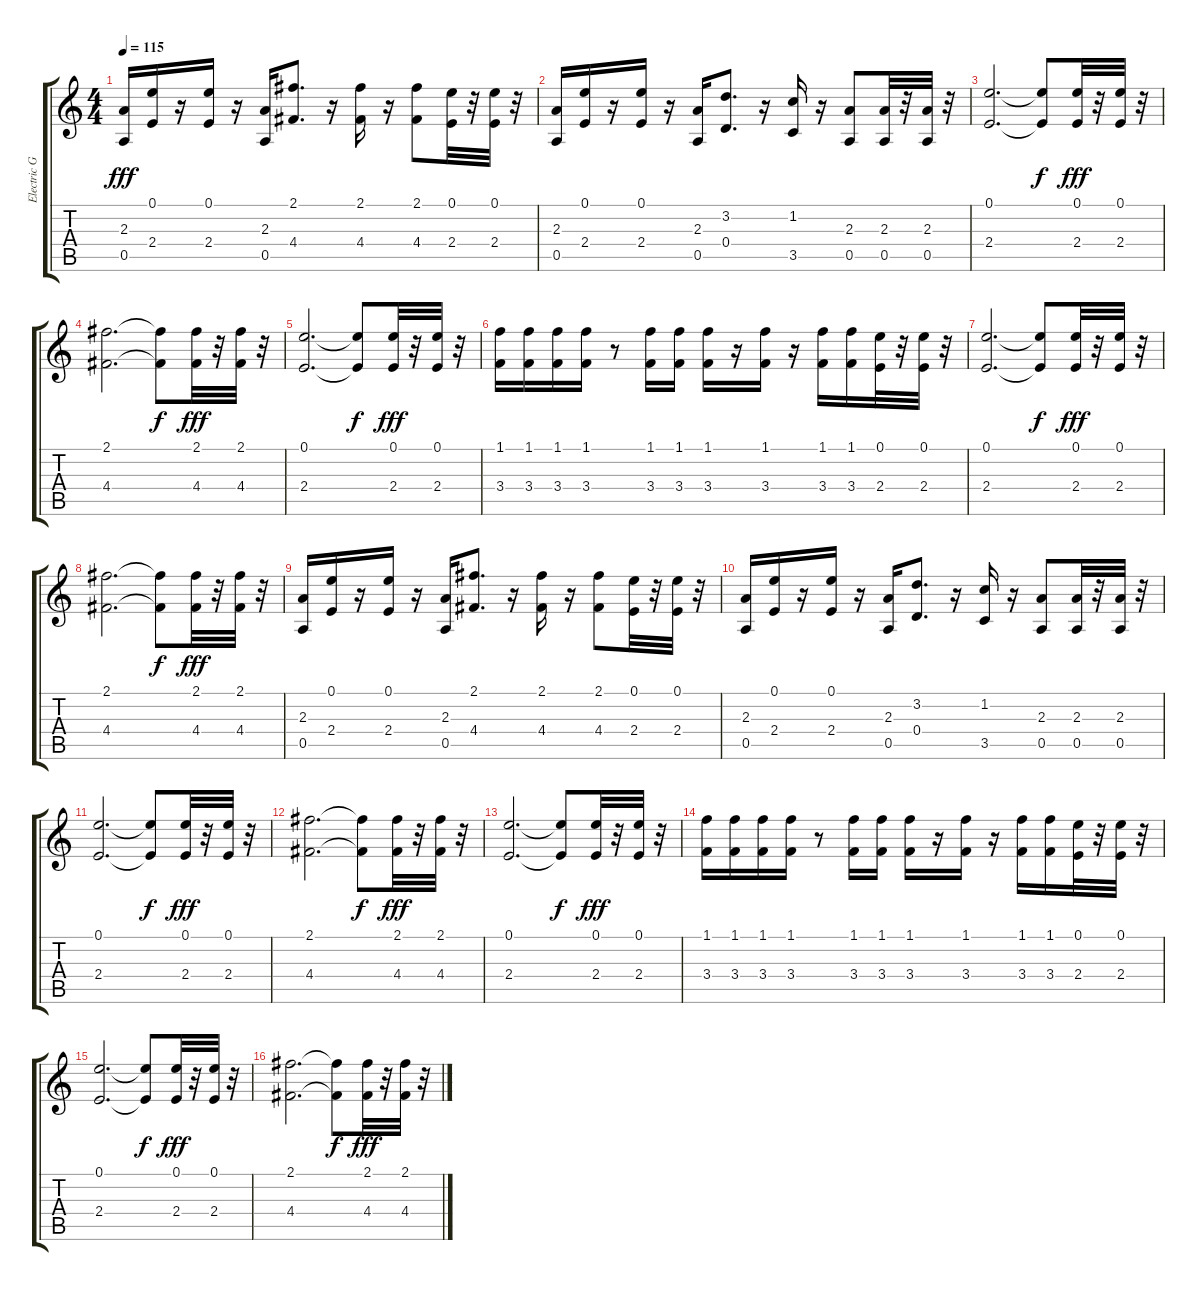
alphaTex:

\track ("Electric Guitar" "Electric G") {instrument electricguitarclean}
\staff {score tabs}
\tuning (E4 B3 G3 D3 A2 E2) {hide}
\ts (4 4)
\tempo 115
\clef g2
\ks c
(2.3 0.5).16{dy fff} (0.1 2.4).16 r.16 (0.1 2.4).16 r.16 (2.3 0.5).16 (2.1 4.4).8{d} r.16 (2.1 4.4).16 r.16 (2.1 4.4).8 (0.1 2.4).32 r.32 (0.1 2.4).32 r.32 |
(2.3 0.5).16 (0.1 2.4).16 r.16 (0.1 2.4).16 r.16 (2.3 0.5).16 (3.2 0.4).8{d} r.16 (1.2 3.5).16 r.16 (2.3 0.5).8 (2.3 0.5).32 r.32 (2.3 0.5).32 r.32 |
(0.1 2.4).2{d} (0.1{t} 2.4{t}).8{dy f} (0.1 2.4).32{dy fff} r.32 (0.1 2.4).32 r.32 |
(2.1 4.4).2{d} (2.1{t} 4.4{t}).8{dy f} (2.1 4.4).32{dy fff} r.32 (2.1 4.4).32 r.32 |
(0.1 2.4).2{d} (0.1{t} 2.4{t}).8{dy f} (0.1 2.4).32{dy fff} r.32 (0.1 2.4).32 r.32 |
(1.1 3.4).16 (1.1 3.4).16 (1.1 3.4).16 (1.1 3.4).16 r.8 (1.1 3.4).16 (1.1 3.4).16 (1.1 3.4).16 r.16 (1.1 3.4).16 r.16 (1.1 3.4).16 (1.1 3.4).16 (0.1 2.4).32 r.32 (0.1 2.4).32 r.32 |
(0.1 2.4).2{d} (0.1{t} 2.4{t}).8{dy f} (0.1 2.4).32{dy fff} r.32 (0.1 2.4).32 r.32 |
(2.1 4.4).2{d} (2.1{t} 4.4{t}).8{dy f} (2.1 4.4).32{dy fff} r.32 (2.1 4.4).32 r.32 |
(2.3 0.5).16 (0.1 2.4).16 r.16 (0.1 2.4).16 r.16 (2.3 0.5).16 (2.1 4.4).8{d} r.16 (2.1 4.4).16 r.16 (2.1 4.4).8 (0.1 2.4).32 r.32 (0.1 2.4).32 r.32 |
(2.3 0.5).16 (0.1 2.4).16 r.16 (0.1 2.4).16 r.16 (2.3 0.5).16 (3.2 0.4).8{d} r.16 (1.2 3.5).16 r.16 (2.3 0.5).8 (2.3 0.5).32 r.32 (2.3 0.5).32 r.32 |
(0.1 2.4).2{d} (0.1{t} 2.4{t}).8{dy f} (0.1 2.4).32{dy fff} r.32 (0.1 2.4).32 r.32 |
(2.1 4.4).2{d} (2.1{t} 4.4{t}).8{dy f} (2.1 4.4).32{dy fff} r.32 (2.1 4.4).32 r.32 |
(0.1 2.4).2{d} (0.1{t} 2.4{t}).8{dy f} (0.1 2.4).32{dy fff} r.32 (0.1 2.4).32 r.32 |
(1.1 3.4).16 (1.1 3.4).16 (1.1 3.4).16 (1.1 3.4).16 r.8 (1.1 3.4).16 (1.1 3.4).16 (1.1 3.4).16 r.16 (1.1 3.4).16 r.16 (1.1 3.4).16 (1.1 3.4).16 (0.1 2.4).32 r.32 (0.1 2.4).32 r.32 |
(0.1 2.4).2{d} (0.1{t} 2.4{t}).8{dy f} (0.1 2.4).32{dy fff} r.32 (0.1 2.4).32 r.32 |
(2.1 4.4).2{d} (2.1{t} 4.4{t}).8{dy f} (2.1 4.4).32{dy fff} r.32 (2.1 4.4).32 r.32
